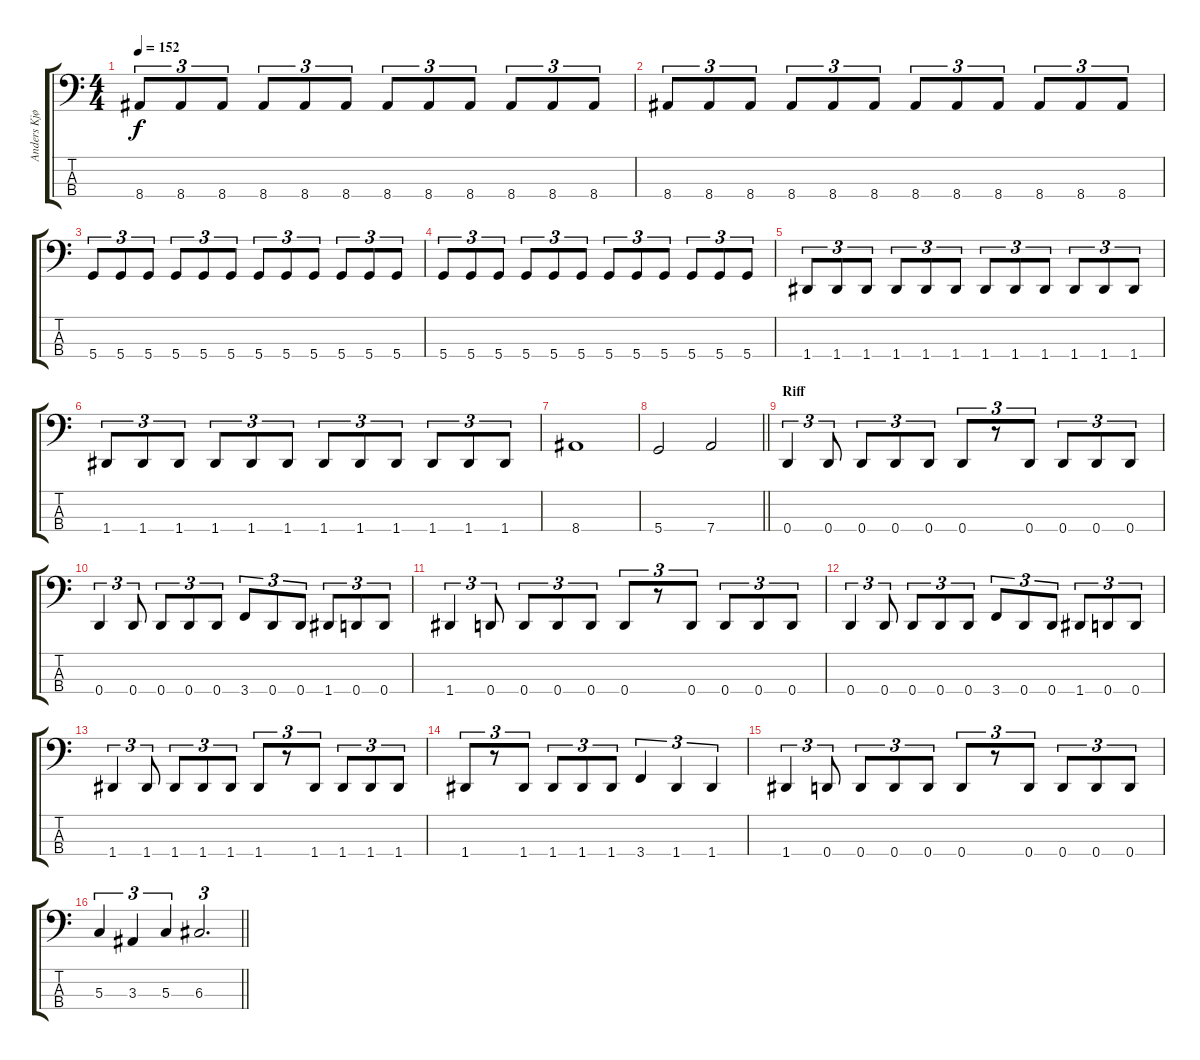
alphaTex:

\track ("Anders Kjølholm" "Anders Kjø") {instrument electricbassfinger}
\staff {score tabs}
\tuning (F2 C2 G1 D1) {hide}
\ts (4 4)
\tempo 152
\clef f4
\ks c
8.4.8{tu (3 2) dy f} 8.4.8{tu (3 2)} 8.4.8{tu (3 2)} 8.4.8{tu (3 2)} 8.4.8{tu (3 2)} 8.4.8{tu (3 2)} 8.4.8{tu (3 2)} 8.4.8{tu (3 2)} 8.4.8{tu (3 2)} 8.4.8{tu (3 2)} 8.4.8{tu (3 2)} 8.4.8{tu (3 2)} |
8.4.8{tu (3 2)} 8.4.8{tu (3 2)} 8.4.8{tu (3 2)} 8.4.8{tu (3 2)} 8.4.8{tu (3 2)} 8.4.8{tu (3 2)} 8.4.8{tu (3 2)} 8.4.8{tu (3 2)} 8.4.8{tu (3 2)} 8.4.8{tu (3 2)} 8.4.8{tu (3 2)} 8.4.8{tu (3 2)} |
5.4.8{tu (3 2)} 5.4.8{tu (3 2)} 5.4.8{tu (3 2)} 5.4.8{tu (3 2)} 5.4.8{tu (3 2)} 5.4.8{tu (3 2)} 5.4.8{tu (3 2)} 5.4.8{tu (3 2)} 5.4.8{tu (3 2)} 5.4.8{tu (3 2)} 5.4.8{tu (3 2)} 5.4.8{tu (3 2)} |
5.4.8{tu (3 2)} 5.4.8{tu (3 2)} 5.4.8{tu (3 2)} 5.4.8{tu (3 2)} 5.4.8{tu (3 2)} 5.4.8{tu (3 2)} 5.4.8{tu (3 2)} 5.4.8{tu (3 2)} 5.4.8{tu (3 2)} 5.4.8{tu (3 2)} 5.4.8{tu (3 2)} 5.4.8{tu (3 2)} |
1.4.8{tu (3 2)} 1.4.8{tu (3 2)} 1.4.8{tu (3 2)} 1.4.8{tu (3 2)} 1.4.8{tu (3 2)} 1.4.8{tu (3 2)} 1.4.8{tu (3 2)} 1.4.8{tu (3 2)} 1.4.8{tu (3 2)} 1.4.8{tu (3 2)} 1.4.8{tu (3 2)} 1.4.8{tu (3 2)} |
1.4.8{tu (3 2)} 1.4.8{tu (3 2)} 1.4.8{tu (3 2)} 1.4.8{tu (3 2)} 1.4.8{tu (3 2)} 1.4.8{tu (3 2)} 1.4.8{tu (3 2)} 1.4.8{tu (3 2)} 1.4.8{tu (3 2)} 1.4.8{tu (3 2)} 1.4.8{tu (3 2)} 1.4.8{tu (3 2)} |
8.4.1 |
\barLineRight lightlight
5.4.2 7.4.2 |
\section ("" "Riff")
0.4.4{tu (3 2)} 0.4.8{tu (3 2)} 0.4.8{tu (3 2)} 0.4.8{tu (3 2)} 0.4.8{tu (3 2)} 0.4.8{tu (3 2)} r.8{tu (3 2)} 0.4.8{tu (3 2)} 0.4.8{tu (3 2)} 0.4.8{tu (3 2)} 0.4.8{tu (3 2)} |
0.4.4{tu (3 2)} 0.4.8{tu (3 2)} 0.4.8{tu (3 2)} 0.4.8{tu (3 2)} 0.4.8{tu (3 2)} 3.4.8{tu (3 2)} 0.4.8{tu (3 2)} 0.4.8{tu (3 2)} 1.4.8{tu (3 2)} 0.4.8{tu (3 2)} 0.4.8{tu (3 2)} |
1.4.4{tu (3 2)} 0.4.8{tu (3 2)} 0.4.8{tu (3 2)} 0.4.8{tu (3 2)} 0.4.8{tu (3 2)} 0.4.8{tu (3 2)} r.8{tu (3 2)} 0.4.8{tu (3 2)} 0.4.8{tu (3 2)} 0.4.8{tu (3 2)} 0.4.8{tu (3 2)} |
0.4.4{tu (3 2)} 0.4.8{tu (3 2)} 0.4.8{tu (3 2)} 0.4.8{tu (3 2)} 0.4.8{tu (3 2)} 3.4.8{tu (3 2)} 0.4.8{tu (3 2)} 0.4.8{tu (3 2)} 1.4.8{tu (3 2)} 0.4.8{tu (3 2)} 0.4.8{tu (3 2)} |
1.4.4{tu (3 2)} 1.4.8{tu (3 2)} 1.4.8{tu (3 2)} 1.4.8{tu (3 2)} 1.4.8{tu (3 2)} 1.4.8{tu (3 2)} r.8{tu (3 2)} 1.4.8{tu (3 2)} 1.4.8{tu (3 2)} 1.4.8{tu (3 2)} 1.4.8{tu (3 2)} |
1.4.8{tu (3 2)} r.8{tu (3 2)} 1.4.8{tu (3 2)} 1.4.8{tu (3 2)} 1.4.8{tu (3 2)} 1.4.8{tu (3 2)} 3.4.4{tu (3 2)} 1.4.4{tu (3 2)} 1.4.4{tu (3 2)} |
1.4.4{tu (3 2)} 0.4.8{tu (3 2)} 0.4.8{tu (3 2)} 0.4.8{tu (3 2)} 0.4.8{tu (3 2)} 0.4.8{tu (3 2)} r.8{tu (3 2)} 0.4.8{tu (3 2)} 0.4.8{tu (3 2)} 0.4.8{tu (3 2)} 0.4.8{tu (3 2)} |
\barLineRight lightlight
5.3.4{tu (3 2)} 3.3.4{tu (3 2)} 5.3.4{tu (3 2)} 6.3.2{d tu (3 2)}
